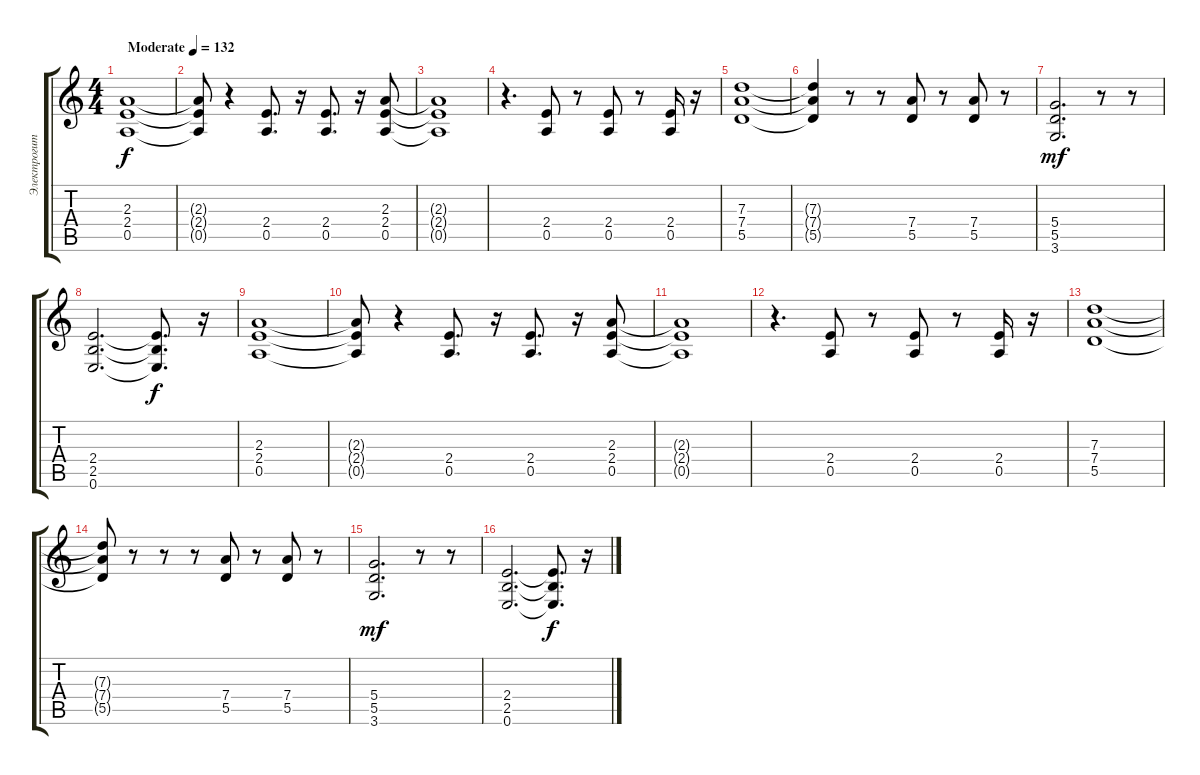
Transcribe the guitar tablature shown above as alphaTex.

\track ("Электрогитара" "Электрогит") {instrument distortionguitar}
\staff {score tabs}
\tuning (E4 B3 G3 D3 A2 E2) {hide}
\ts (4 4)
\tempo (132 "Moderate")
\clef g2
\ks c
(2.3 2.4 0.5).1{dy f instrument distortionguitar} |
(2.3{t} 2.4{t} 0.5{t}).8 r.4 (2.4 0.5).8{d} r.16 (2.4 0.5).8{d} r.16 (2.3 2.4 0.5).8 |
(2.3{t} 2.4{t} 0.5{t}).1 |
r.4{d} (2.4 0.5).8 r.8 (2.4 0.5).8 r.8 (2.4 0.5).16 r.16 |
(7.3 7.4 5.5).1 |
(7.3{t} 7.4{t} 5.5{t}).4 r.8 r.8 (7.4 5.5).8 r.8 (7.4 5.5).8 r.8 |
(5.4 5.5 3.6).2{d dy mf} r.8 r.8 |
(2.4 2.5 0.6).2{d} (2.4{t} 2.5{t} 0.6{t}).8{d dy f} r.16 |
(2.3 2.4 0.5).1 |
(2.3{t} 2.4{t} 0.5{t}).8 r.4 (2.4 0.5).8{d} r.16 (2.4 0.5).8{d} r.16 (2.3 2.4 0.5).8 |
(2.3{t} 2.4{t} 0.5{t}).1 |
r.4{d} (2.4 0.5).8 r.8 (2.4 0.5).8 r.8 (2.4 0.5).16 r.16 |
(7.3 7.4 5.5).1 |
(7.3{t} 7.4{t} 5.5{t}).8 r.8 r.8 r.8 (7.4 5.5).8 r.8 (7.4 5.5).8 r.8 |
(5.4 5.5 3.6).2{d dy mf} r.8 r.8 |
(2.4 2.5 0.6).2{d} (2.4{t} 2.5{t} 0.6{t}).8{d dy f} r.16
